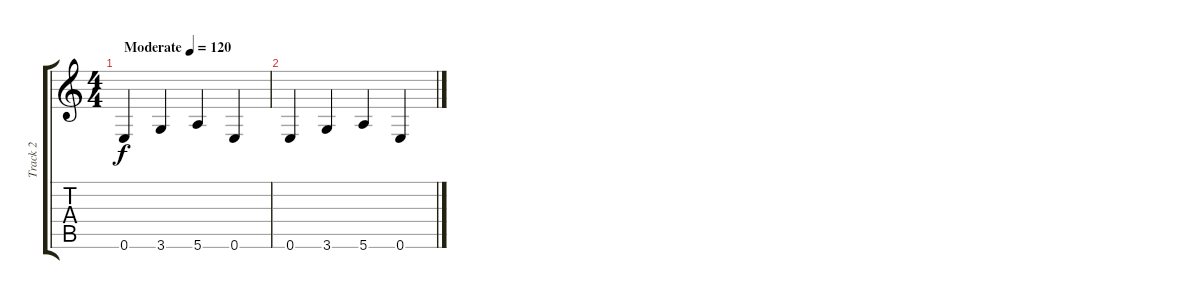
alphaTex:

\track ("Track 2" "Track 2") {instrument acousticguitarsteel}
\staff {score tabs}
\tuning (E4 B3 G3 D3 A2 E2) {hide}
\ts (4 4)
\tempo (120 "Moderate")
\clef g2
\ks c
0.6.4{dy f instrument acousticguitarsteel} 3.6.4 5.6.4 0.6.4 |
0.6.4 3.6.4 5.6.4 0.6.4
